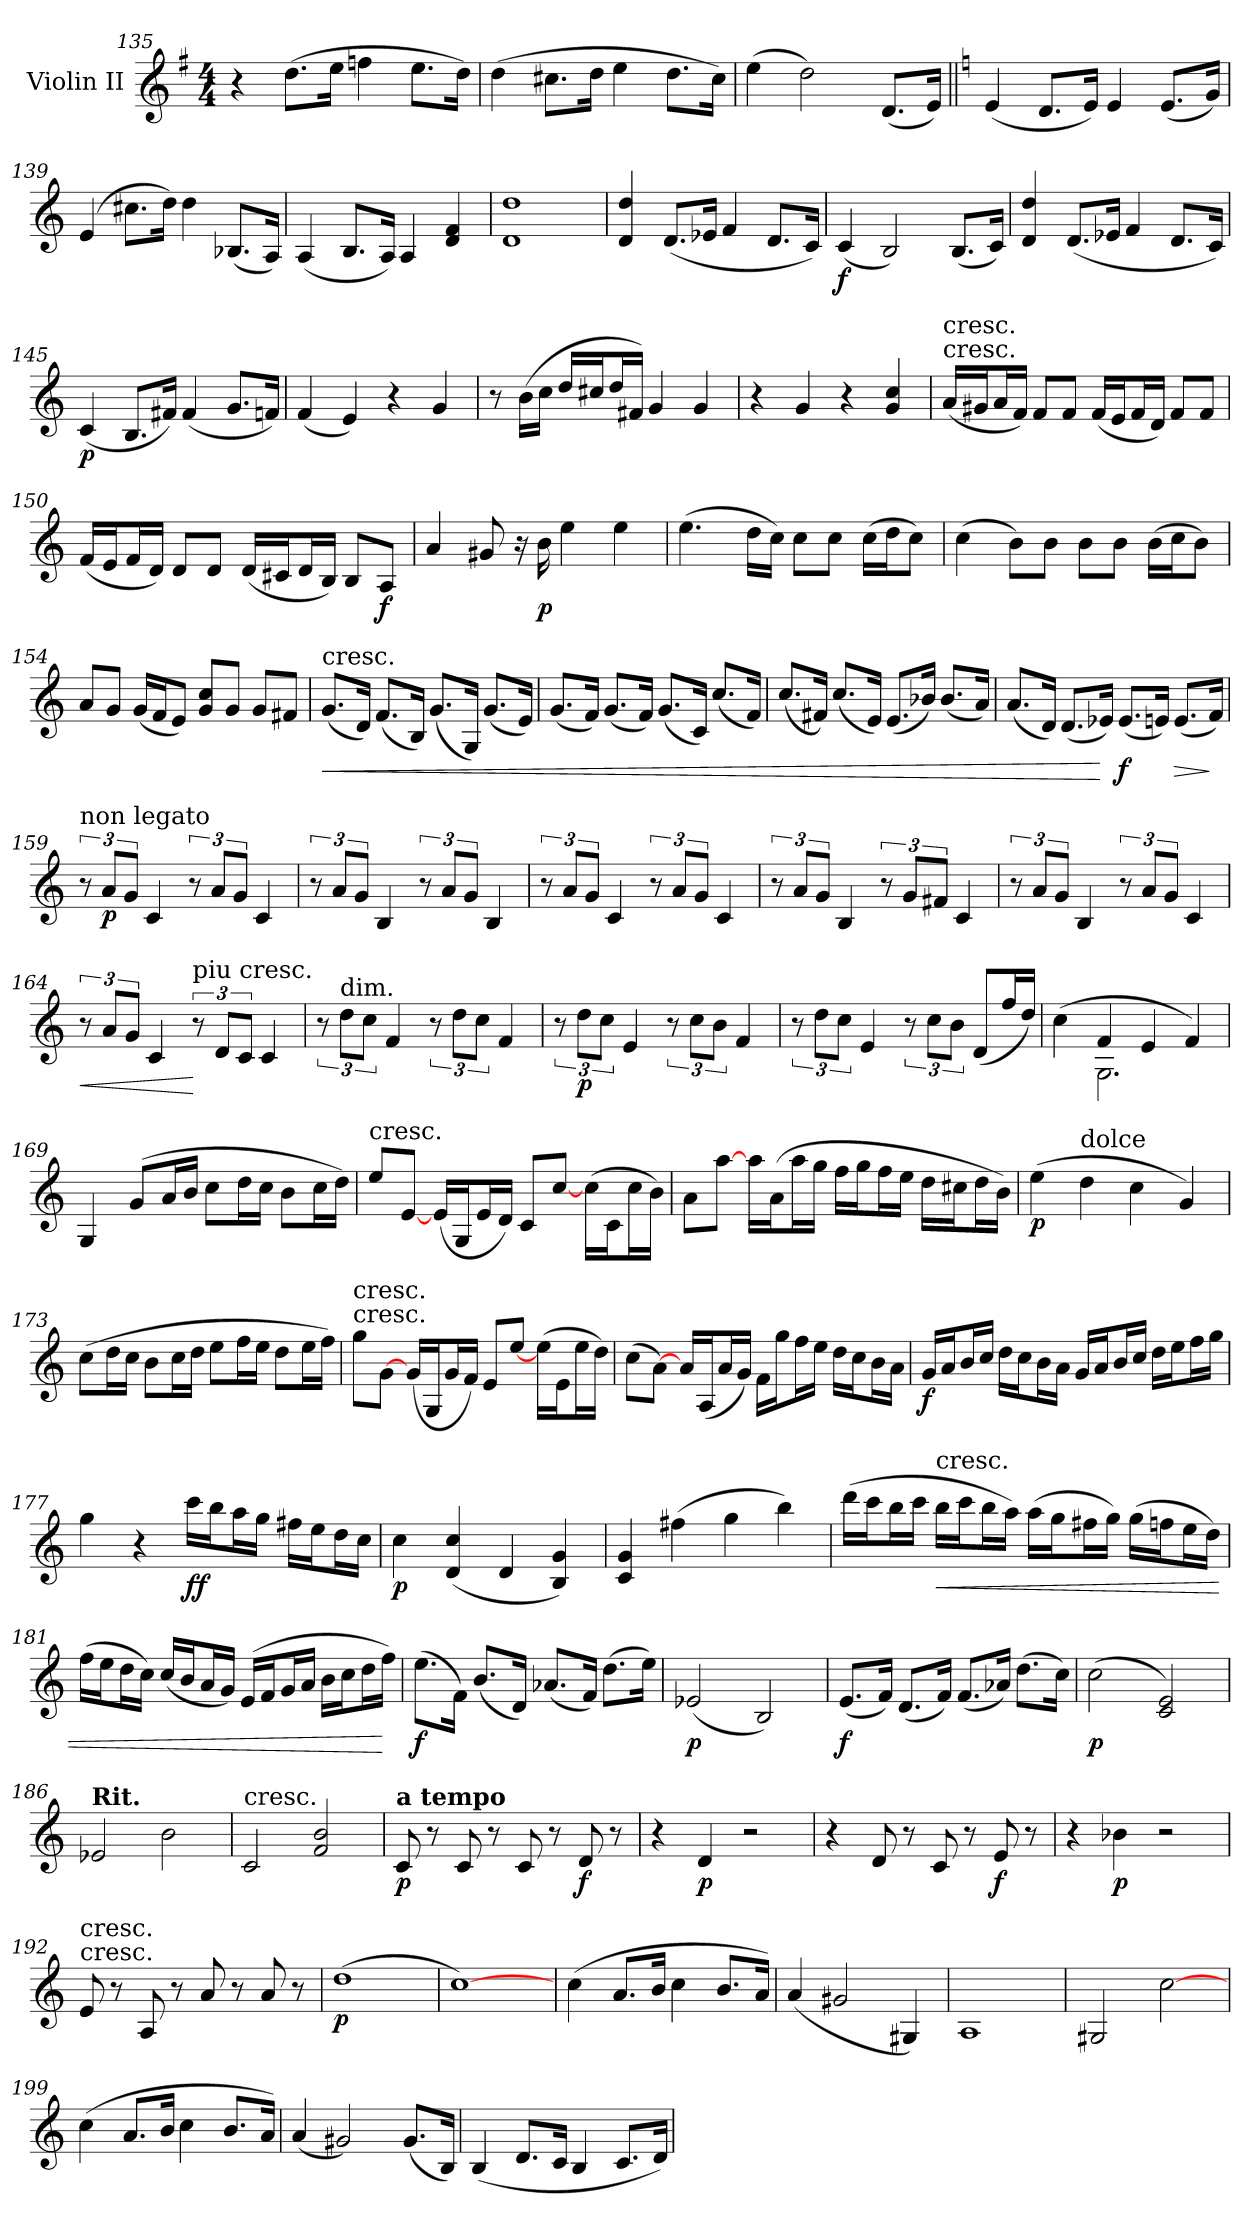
**kern	**dynam
*part1	*part1
*staff1	*staff1
*I"Violin II	*
*I'Vln	*
*clefG2	*
*k[f#]	*
*e:	*
*M4/4	*
=135	=135
4r	.
(8.dd\L	.
16ee\Jk	.
4ffn	.
8.ee\L	.
16dd\Jk)	.
=136	=136
(4dd	.
8.cc#X\L	.
16dd\Jk	.
4ee	.
8.dd\L	.
16cc#\Jk)	.
=137	=137
(4ee	.
2dd)	.
(8.d/L	.
16e/Jk)	.
=138||	=138||
*k[]	*
*C:	*
(4e	.
8.d/L	.
16e/Jk)	.
4e	.
(8.e/L	.
16g/Jk)	.
=139	=139
(4e	.
8.cc#X\L	.
16dd\Jk)	.
4dd	.
(8.B-X/L	.
16A/Jk)	.
=140	=140
(4A	.
8.B/L	.
16A/Jk)	.
4A	.
4d 4f	.
=141	=141
1d 1dd	.
=142	=142
4d 4dd	.
(8.d/L	.
16e-X/Jk	.
4f	.
8.d/L	.
16c/Jk)	.
=143	=143
(4c	f
2B)	.
(8.B/L	.
16c/Jk)	.
=144	=144
4d 4dd	.
(8.d/L	.
16e-X/Jk	.
4f	.
8.d/L	.
16c/Jk)	.
=145	=145
(4c	p
8.B/L	.
16f#X/Jk)	.
(4f#	.
8.g/L	.
16fn/Jk)	.
=146	=146
(4f	.
4e)	.
4r	.
4g	.
=147	=147
8r	.
(16b\LL	.
16cc\JJ	.
16dd/LL	.
16cc#X/J	.
16dd/L	.
16f#X/JJ)	.
4g	.
4g	.
=148	=148
4r	.
4g	.
4r	.
4g 4cc	.
=149	=149
!LO:TX:t=cresc.	!
!LO:TX:a:t=cresc.	!
(16a/LL	.
16g#X/J	.
16a/L	.
16f/JJ)	.
8f/L	.
8f/J	.
(16f/LL	.
16e/J	.
16f/L	.
16d/JJ)	.
8f/L	.
8f/J	.
=150	=150
(16f/LL	.
16e/J	.
16f/L	.
16d/JJ)	.
8d/L	.
8d/J	.
(16d/LL	.
16c#X/J	.
16d/L	.
16B/JJ)	.
8B/L	.
8A/J	f
=151	=151
4a	.
8g#X	.
16r	.
16b	p
4ee	.
4ee	.
=152	=152
(4.ee	.
16dd\LL	.
16cc\JJ)	.
8cc\L	.
8cc\J	.
(16cc\LL	.
16dd\J	.
8cc\J)	.
=153	=153
(4cc	.
8b\L)	.
8b\J	.
8b\L	.
8b\J	.
(16b\LL	.
16cc\J	.
8b\J)	.
=154	=154
8a/L	.
8g/J	.
(16g/LL	.
16f/J	.
8e/J)	.
8g/ 8cc/L	.
8g/J	.
8g/L	.
8f#X/J	.
=155	=155
!LO:TX:a:t=cresc.	!
!	!LO:HP:b
(8.g/L	<
16d/Jk)	.
(8.f/L	.
16B/Jk)	.
(8.g/L	.
16G/Jk)	.
(8.g/L	.
16e/Jk)	.
=156	=156
(8.g/L	.
16f/Jk)	.
(8.g/L	.
16f/Jk)	.
(8.g/L	.
16c/Jk)	.
(8.cc/L	.
16f/Jk)	.
=157	=157
(8.cc/L	.
16f#X/Jk)	.
(8.cc/L	.
16e/Jk)	.
(8.e/L	.
16b-X/Jk)	.
(8.b-/L	.
16a/Jk)	.
=158	=158
(8.a/L	.
16d/Jk)	.
(8.d/L	.
16e-X/Jk)	[
(8.e-/L	f
16en/Jk)	.
!	!LO:HP:b
(8.e/L	>
16f/Jk)	]
=159	=159
!LO:TX:a:t=non legato	!
12r	.
12a/L	p
12g/J	.
4c	.
12r	.
12a/L	.
12g/J	.
4c	.
=160	=160
12r	.
12a/L	.
12g/J	.
4B	.
12r	.
12a/L	.
12g/J	.
4B	.
=161	=161
12r	.
12a/L	.
12g/J	.
4c	.
12r	.
12a/L	.
12g/J	.
4c	.
=162	=162
12r	.
12a/L	.
12g/J	.
4B	.
12r	.
12g/L	.
12f#X/J	.
4c	.
=163	=163
12r	.
12a/L	.
12g/J	.
4B	.
12r	.
12a/L	.
12g/J	.
4c	.
=164	=164
!	!LO:HP:b
12r	<
12a/L	.
12g/J	.
4c	.
!LO:TX:a:t=piu cresc.	!
12r	[
12d/L	.
12c/J	.
4c	.
=165	=165
12r	.
!LO:TX:a:t=dim.	!
12dd\L	.
12cc\J	.
4f	.
12r	.
12dd\L	.
12cc\J	.
4f	.
=166	=166
12r	.
12dd\L	p
12cc\J	.
4e	.
12r	.
12cc\L	.
12b\J	.
4f	.
=167	=167
12r	.
12dd\L	.
12cc\J	.
4e	.
12r	.
12cc\L	.
12b\J	.
(8d/L	.
16ff/L	.
16dd/JJ)	.
=168	=168
*^	*
(4cc	4ryy	.
4f	2.G	.
4e	.	.
4f)	.	.
*v	*v	*
=169	=169
4G	.
(8g/L	.
16a/L	.
16b/JJ	.
8cc\L	.
16dd\L	.
16cc\JJ	.
8b\L	.
16cc\L	.
16dd\JJ)	.
=170	=170
!LO:TX:a:t=cresc.	!
8ee/L	.
[8e/J	.
(16e/LL	.
16G/J	.
16e/L	.
16d/JJ)	.
8c/L	.
[8cc/J	.
(16cc\LL	.
16c\J	.
16cc\L	.
16b\JJ)	.
=171	=171
8a\L	.
[8aa\J	.
16aa\LL	.
(16a\J	.
16aa\L	.
16gg\JJ	.
16ff\LL	.
16gg\J	.
16ff\L	.
16ee\JJ	.
16dd\LL	.
16cc#X\J	.
16dd\L	.
16b\JJ)	.
=172	=172
(4ee	p
!LO:TX:a:t=dolce	!
4dd	.
4cc	.
4g)	.
=173	=173
(8cc\L	.
16dd\L	.
16cc\JJ	.
8b\L	.
16cc\L	.
16dd\JJ	.
8ee\L	.
16ff\L	.
16ee\JJ	.
8dd\L	.
16ee\L	.
16ff\JJ)	.
=174	=174
!LO:TX:t=cresc.	!
!LO:TX:a:t=cresc.	!
8gg\L	.
[8g\J	.
(16g/LL	.
16G/J	.
16g/L	.
16f/JJ)	.
8e/L	.
[8ee/J	.
(16ee\LL	.
16e\J	.
16ee\L	.
16dd\JJ)	.
=175	=175
(8cc\L	.
[8a\J)	.
16a/LL	.
(16A/J	.
16a/L	.
16g/JJ)	.
16f\LL	.
16gg\J	.
16ff\L	.
16ee\JJ	.
16dd\LL	.
16cc\J	.
16b\L	.
16a\JJ	.
=176	=176
16g/LL	f
16a/J	.
16b/L	.
16cc/JJ	.
16dd\LL	.
16cc\J	.
16b\L	.
16a\JJ	.
16g/LL	.
16a/J	.
16b/L	.
16cc/JJ	.
16dd\LL	.
16ee\J	.
16ff\L	.
16gg\JJ	.
=177	=177
4gg	.
4r	.
16ccc\LL	ff
16bb\J	.
16aa\L	.
16gg\JJ	.
16ff#X\LL	.
16ee\J	.
16dd\L	.
16cc\JJ	.
=178	=178
4cc	p
(4d 4cc	.
4d	.
4B 4g)	.
=179	=179
4c 4g	.
(4ff#X	.
4gg	.
4bb)	.
=180	=180
(16ddd\LL	.
16ccc\J	.
16bb\L	.
16ccc\JJ	.
!LO:TX:a:t=cresc.	!
!	!LO:HP:b
16bb\LL	<
16ccc\J	.
16bb\L	.
16aa\JJ)	.
(16aa\LL	.
16gg\J	.
16ff#X\L	.
16gg\JJ)	.
(16gg\LL	.
16ffn\J	.
16ee\L	.
16dd\JJ)	.
=181	=181
(16ff\LL	.
16ee\J	.
16dd\L	.
16cc\JJ)	.
(16cc/LL	.
16b/J	.
16a/L	.
16g/JJ)	.
(16e/LL	.
16f/J	.
16g/L	.
16a/JJ	.
16b\LL	.
16cc\J	.
16dd\L	.
16ff\JJ)	[
=182	=182
(8.ee\L	f
16f\Jk)	.
(8.b/L	.
16d/Jk)	.
(8.a-X/L	.
16f/Jk)	.
(8.dd\L	.
16ee\Jk)	.
=183	=183
(2e-X	p
2B)	.
=184	=184
(8.e/L	f
16f/Jk)	.
(8.d/L	.
16f/Jk)	.
(8.f/L	.
16a-X/Jk)	.
(8.dd\L	.
16cc\Jk)	.
=185	=185
(2cc	p
2c 2e)	.
=186	=186
!LO:TX:a:B:t=Rit.	!
2e-X	.
2b	.
=187	=187
!LO:TX:a:t=cresc.	!
2c	.
2f 2b	.
=188	=188
!LO:TX:a:B:t=a tempo	!
8c	p
8r	.
8c	.
8r	.
8c	.
8r	.
8d	f
8r	.
=189	=189
4r	.
4d	p
2r	.
=190	=190
4r	.
8d	.
8r	.
8c	.
8r	.
8e	f
8r	.
=191	=191
4r	.
4b-X	p
2r	.
=192	=192
!LO:TX:t=cresc.	!
!LO:TX:a:t=cresc.	!
8e	.
8r	.
8A	.
8r	.
8a	.
8r	.
8a	.
8r	.
=193	=193
(1dd	p
=194	=194
[1cc)	.
=195	=195
(4cc	.
8.a/L	.
16b/Jk	.
4cc	.
8.b/L	.
16a/Jk)	.
=196	=196
(4a	.
2g#X	.
4G#X)	.
=197	=197
1A	.
=198	=198
2G#X	.
[2cc	.
=199	=199
(4cc	.
8.a/L	.
16b/Jk	.
4cc	.
8.b/L	.
16a/Jk)	.
=200	=200
(4a	.
2g#X)	.
(8.g#/L	.
16B/Jk)	.
=201	=201
(4B	.
8.d/L	.
16c/Jk	.
4B	.
8.c/L	.
16d/Jk)	.
=	=
*-	*-
